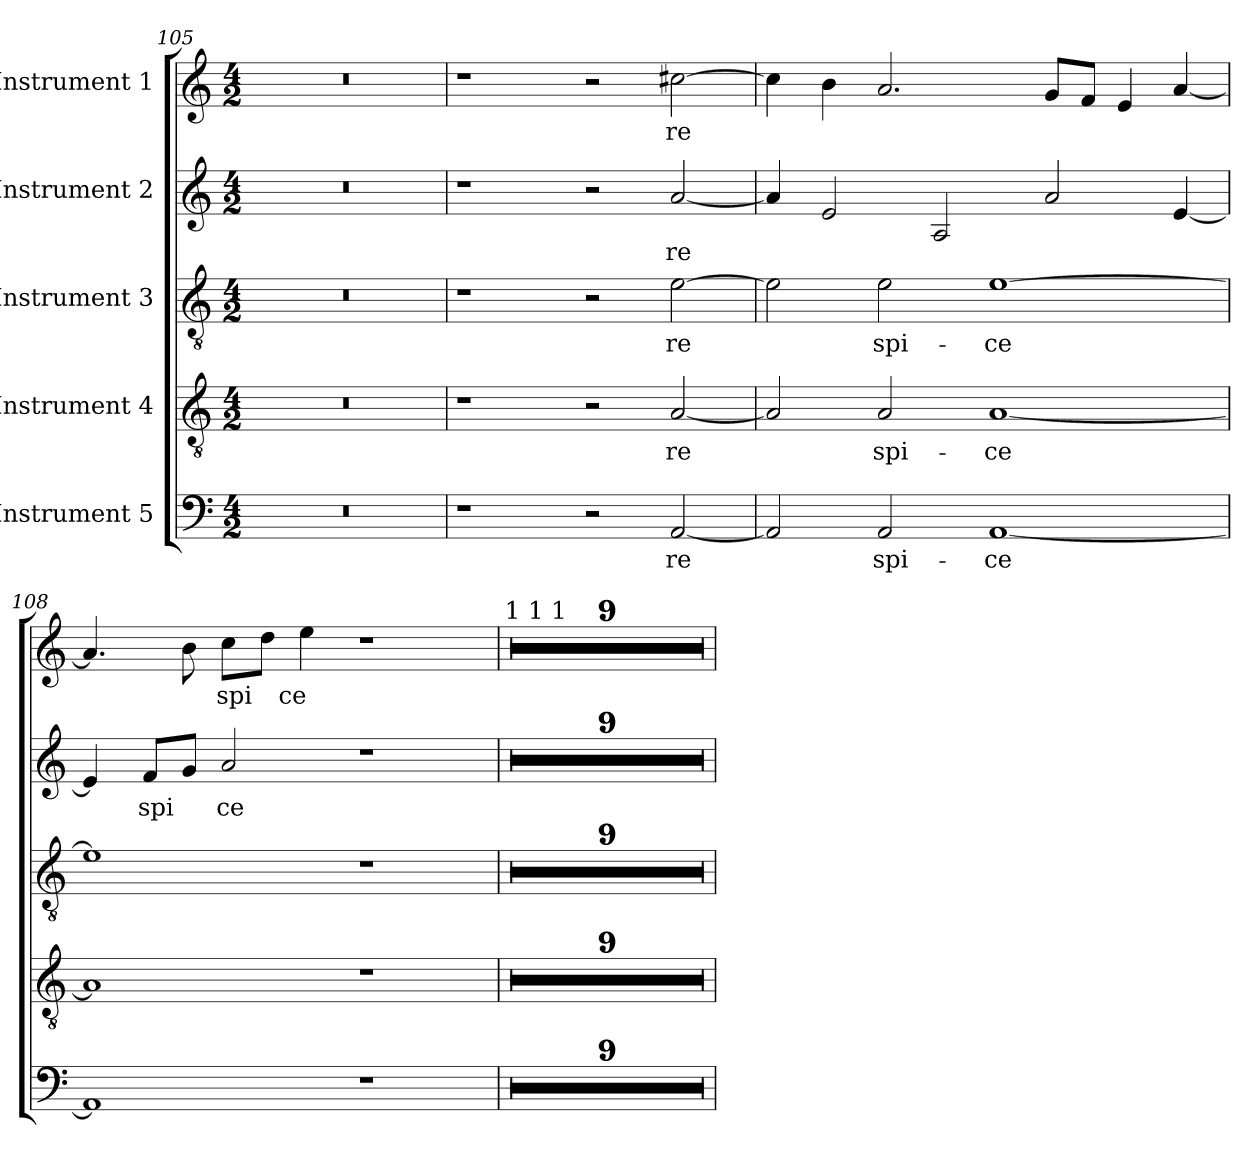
**kern	**text	**kern	**text	**kern	**text	**kern	**text	**kern	**text
*part5	*part5	*part4	*part4	*part3	*part3	*part2	*part2	*part1	*part1
*staff5	*staff5	*staff4	*staff4	*staff3	*staff3	*staff2	*staff2	*staff1	*staff1
*I"Instrument 5	*	*I"Instrument 4	*	*I"Instrument 3	*	*I"Instrument 2	*	*I"Instrument 1	*
*clefF4	*	*clefGv2	*	*clefGv2	*	*clefG2	*	*clefG2	*
*k[]	*	*k[]	*	*k[]	*	*k[]	*	*k[]	*
*C:	*	*C:	*	*C:	*	*C:	*	*C:	*
*M4/2	*	*M4/2	*	*M4/2	*	*M4/2	*	*M4/2	*
=105	=105	=105	=105	=105	=105	=105	=105	=105	=105
0r	.	0r	.	0r	.	0r	.	0r	.
=106	=106	=106	=106	=106	=106	=106	=106	=106	=106
1r	.	1r	.	1r	.	1r	.	1r	.
2r	.	2r	.	2r	.	2r	.	2r	.
!	!LO:LY:b:cj	!	!LO:LY:b:cj	!	!LO:LY:b:cj	!	!LO:LY:b:cj	!	!LO:LY:b:cj
[<2AA/	re-	[<2A/	re-	[>2e\	re-	[<2a/	re-	[>2cc#X\	re-
=107	=107	=107	=107	=107	=107	=107	=107	=107	=107
!	!LO:LY:b:cj	!	!LO:LY:b:cj	!	!LO:LY:b:cj	!	!LO:LY:b:cj	!	!LO:LY:b:cj
2AA/]	--	2A/]	--	2e\]	--	4a/]	--	4cc#\]	--
!	!	!	!	!	!	!	!LO:LY:b:cj	!	!LO:LY:b:cj
.	.	.	.	.	.	2e/	--	4b\	--
!	!LO:LY:b:cj	!	!LO:LY:b:cj	!	!LO:LY:b:cj	!	!	!	!LO:LY:b:cj
2AA/	-spi-	2A/	-spi-	2e\	-spi-	.	.	2.a/	--
!	!	!	!	!	!	!	!LO:LY:b:cj	!	!
.	.	.	.	.	.	2A/	--	.	.
!	!LO:LY:b:cj	!	!LO:LY:b:cj	!	!LO:LY:b:cj	!	!	!	!
[<1AA	-ce	[<1A	-ce	[>1e	-ce	.	.	.	.
!	!	!	!	!	!	!	!LO:LY:b:cj	!	!LO:LY:b:cj
.	.	.	.	.	.	2a/	--	8g/L	--
!	!	!	!	!	!	!	!	!	!LO:LY:b:cj
.	.	.	.	.	.	.	.	8f/J	--
!	!	!	!	!	!	!	!	!	!LO:LY:b:cj
.	.	.	.	.	.	.	.	4e/	--
!	!	!	!	!	!	!	!LO:LY:b:cj	!	!LO:LY:b:cj
.	.	.	.	.	.	[<4e/	--	[<4a/	--
=108	=108	=108	=108	=108	=108	=108	=108	=108	=108
!	!LO:LY:b:cj	!	!LO:LY:b:cj	!	!LO:LY:b:cj	!	!LO:LY:b:cj	!	!LO:LY:b:cj
1AA]	.	1A]	.	1e]	.	4e/]	--	4.a/]	--
!	!	!	!	!	!	!	!LO:LY:b:cj	!	!
.	.	.	.	.	.	8f/L	-spi-	.	.
!	!	!	!	!	!	!	!LO:LY:b:cj	!	!LO:LY:b:cj
.	.	.	.	.	.	8g/J	--	8b\	--
!	!	!	!	!	!	!	!LO:LY:b:cj	!	!LO:LY:b:cj
.	.	.	.	.	.	2a/	-ce	8cc\L	-spi-
!	!	!	!	!	!	!	!	!	!LO:LY:b:cj
.	.	.	.	.	.	.	.	8dd\J	--
!	!	!	!	!	!	!	!	!	!LO:LY:b:cj
.	.	.	.	.	.	.	.	4ee\	-ce
1r	.	1r	.	1r	.	1r	.	1r	.
!!LO:PB:g=z
=109	=109	=109	=109	=109	=109	=109	=109	=109	=109
!	!	!	!	!	!	!	!	!LO:TX:a:t=1 1 1	!
0r	.	0r	.	0r	.	0r	.	0r	.
=110	=110	=110	=110	=110	=110	=110	=110	=110	=110
0r	.	0r	.	0r	.	0r	.	0r	.
=111	=111	=111	=111	=111	=111	=111	=111	=111	=111
0r	.	0r	.	0r	.	0r	.	0r	.
=112	=112	=112	=112	=112	=112	=112	=112	=112	=112
0r	.	0r	.	0r	.	0r	.	0r	.
=113	=113	=113	=113	=113	=113	=113	=113	=113	=113
0r	.	0r	.	0r	.	0r	.	0r	.
=114	=114	=114	=114	=114	=114	=114	=114	=114	=114
0r	.	0r	.	0r	.	0r	.	0r	.
=115	=115	=115	=115	=115	=115	=115	=115	=115	=115
0r	.	0r	.	0r	.	0r	.	0r	.
=116	=116	=116	=116	=116	=116	=116	=116	=116	=116
0r	.	0r	.	0r	.	0r	.	0r	.
=117	=117	=117	=117	=117	=117	=117	=117	=117	=117
0r	.	0r	.	0r	.	0r	.	0r	.
=	=	=	=	=	=	=	=	=	=
*-	*-	*-	*-	*-	*-	*-	*-	*-	*-
